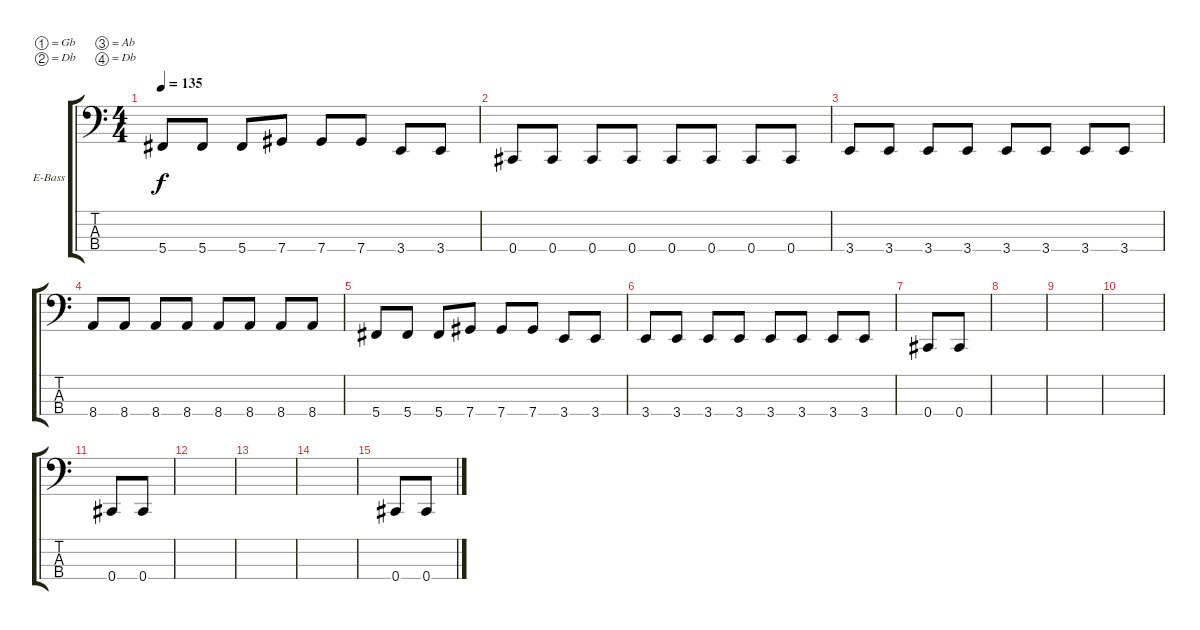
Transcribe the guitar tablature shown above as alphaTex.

\defaultSystemsLayout 4
\bracketExtendMode groupsimilarinstruments
\firstSystemTrackNameOrientation horizontal
\otherSystemsTrackNameOrientation horizontal
\track ("Electric Bass" "E-Bass") {instrument electricbassfinger}
\staff {score tabs}
\tuning (Gb2 Db2 Ab1 Db1)
\ts (4 4)
\tempo 135
\clef f4
\scale
0.333333
\ks c
5.4.8{dy f} 5.4.8 5.4.8 7.4.8 7.4.8 7.4.8 3.4.8 3.4.8 |
\scale
0.333333 0.4.8 0.4.8 0.4.8 0.4.8 0.4.8 0.4.8 0.4.8 0.4.8 |
\scale
0.333333 3.4.8 3.4.8 3.4.8 3.4.8 3.4.8 3.4.8 3.4.8 3.4.8 |
\scale
0.333333 8.4.8 8.4.8 8.4.8 8.4.8 8.4.8 8.4.8 8.4.8 8.4.8 |
\scale
0.333333 5.4.8 5.4.8 5.4.8 7.4.8 7.4.8 7.4.8 3.4.8 3.4.8 |
\scale
0.333333 3.4.8 3.4.8 3.4.8 3.4.8 3.4.8 3.4.8 3.4.8 3.4.8 |
\scale
0.333333 0.4.8 0.4.8 |
\scale
0.333333 |
\scale
0.333333 |
\scale
0.333333 |
\scale
0.333333 0.4.8 0.4.8 |
\scale
0.333333 |
\scale
0.333333 |
\scale
0.333333 |
\scale
0.333333 0.4.8 0.4.8 |
\scale
0.333333
